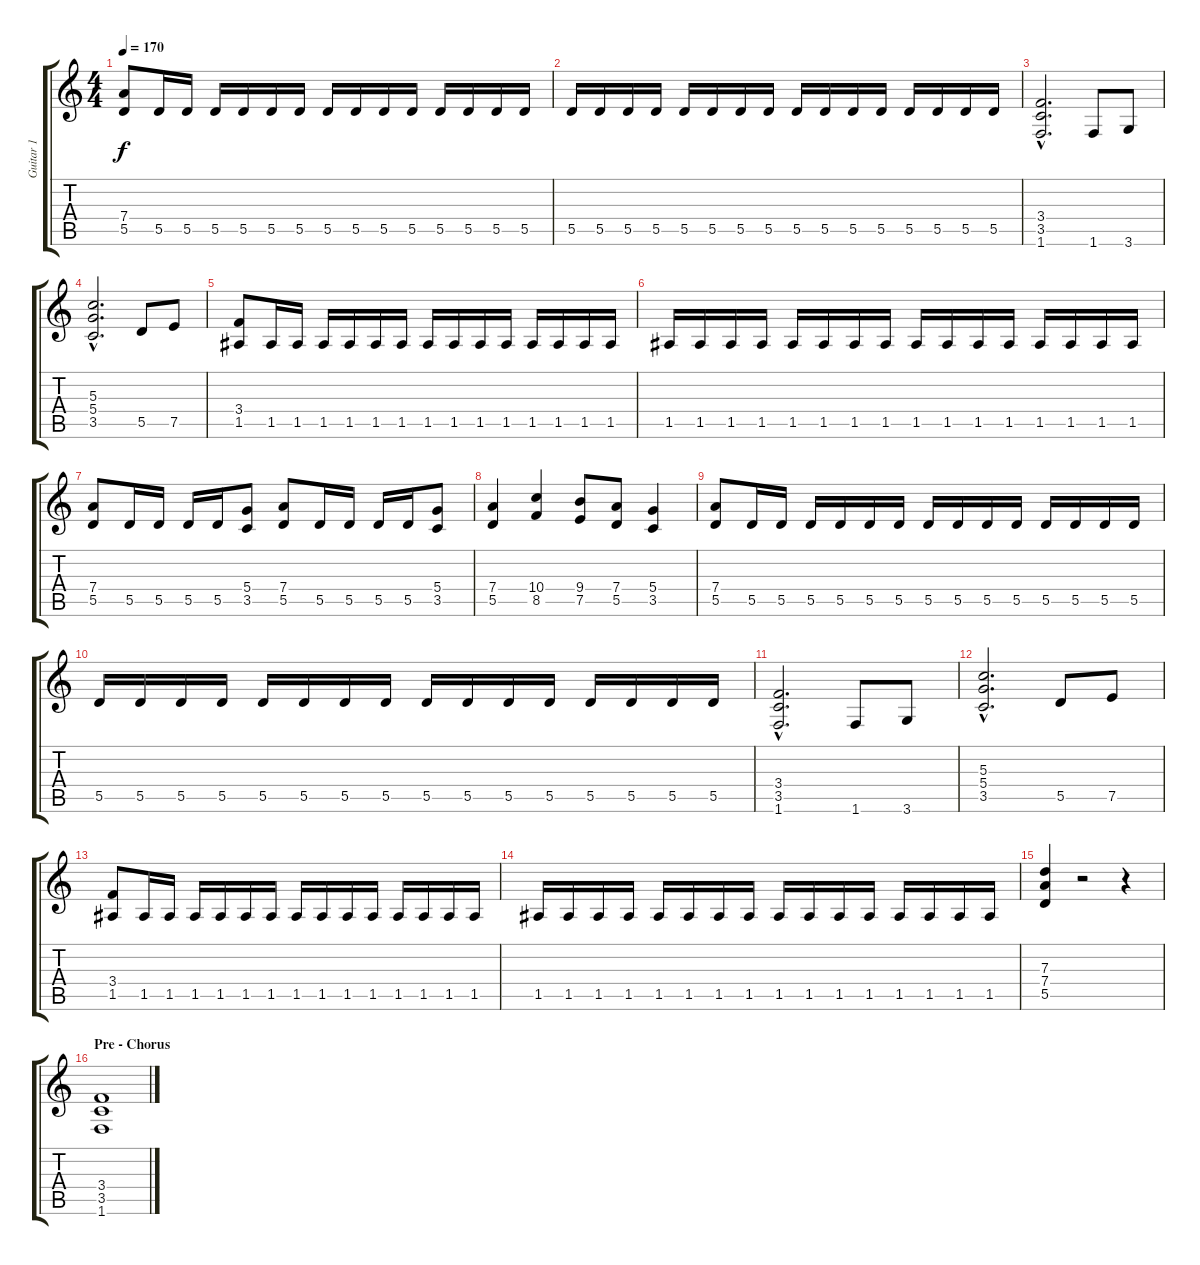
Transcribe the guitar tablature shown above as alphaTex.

\track ("Guitar 1" "Guitar 1") {instrument overdrivenguitar}
\staff {score tabs}
\tuning (E4 B3 G3 D3 A2 E2) {hide}
\ts (4 4)
\tempo 170
\clef g2
\ks c
(7.4 5.5).8{dy f} 5.5.16 5.5.16 5.5.16 5.5.16 5.5.16 5.5.16 5.5.16 5.5.16 5.5.16 5.5.16 5.5.16 5.5.16 5.5.16 5.5.16 |
5.5.16 5.5.16 5.5.16 5.5.16 5.5.16 5.5.16 5.5.16 5.5.16 5.5.16 5.5.16 5.5.16 5.5.16 5.5.16 5.5.16 5.5.16 5.5.16 |
(3.4{hac} 3.5{hac} 1.6{hac}).2{d} 1.6.8 3.6.8 |
(5.3{hac} 5.4{hac} 3.5{hac}).2{d} 5.5.8 7.5.8 |
(3.4 1.5).8 1.5.16 1.5.16 1.5.16 1.5.16 1.5.16 1.5.16 1.5.16 1.5.16 1.5.16 1.5.16 1.5.16 1.5.16 1.5.16 1.5.16 |
1.5.16 1.5.16 1.5.16 1.5.16 1.5.16 1.5.16 1.5.16 1.5.16 1.5.16 1.5.16 1.5.16 1.5.16 1.5.16 1.5.16 1.5.16 1.5.16 |
(7.4 5.5).8 5.5.16 5.5.16 5.5.16 5.5.16 (5.4 3.5).8 (7.4 5.5).8 5.5.16 5.5.16 5.5.16 5.5.16 (5.4 3.5).8 |
(7.4 5.5).4 (10.4 8.5).4 (9.4 7.5).8 (7.4 5.5).8 (5.4 3.5).4 |
(7.4 5.5).8 5.5.16 5.5.16 5.5.16 5.5.16 5.5.16 5.5.16 5.5.16 5.5.16 5.5.16 5.5.16 5.5.16 5.5.16 5.5.16 5.5.16 |
5.5.16 5.5.16 5.5.16 5.5.16 5.5.16 5.5.16 5.5.16 5.5.16 5.5.16 5.5.16 5.5.16 5.5.16 5.5.16 5.5.16 5.5.16 5.5.16 |
(3.4{hac} 3.5{hac} 1.6{hac}).2{d} 1.6.8 3.6.8 |
(5.3{hac} 5.4{hac} 3.5{hac}).2{d} 5.5.8 7.5.8 |
(3.4 1.5).8 1.5.16 1.5.16 1.5.16 1.5.16 1.5.16 1.5.16 1.5.16 1.5.16 1.5.16 1.5.16 1.5.16 1.5.16 1.5.16 1.5.16 |
1.5.16 1.5.16 1.5.16 1.5.16 1.5.16 1.5.16 1.5.16 1.5.16 1.5.16 1.5.16 1.5.16 1.5.16 1.5.16 1.5.16 1.5.16 1.5.16 |
(7.3 7.4 5.5).4 r.2 r.4 |
\section ("" "Pre - Chorus")
(3.4 3.5 1.6).1
